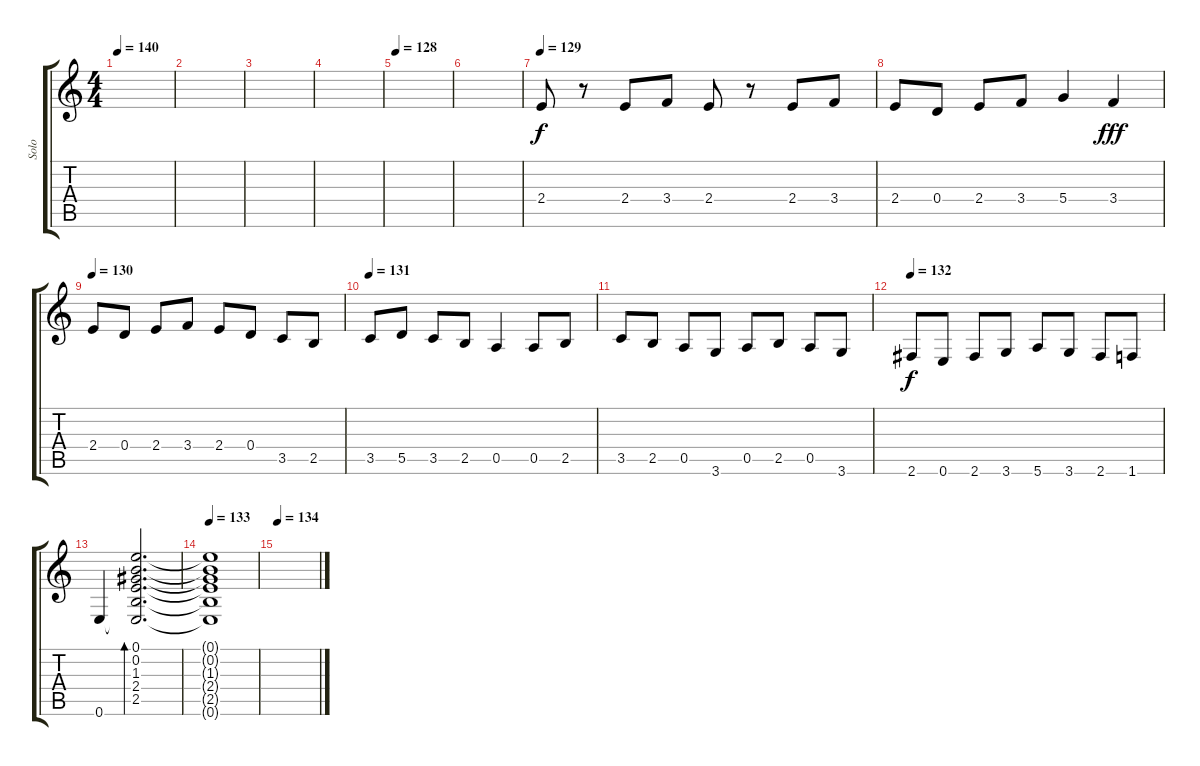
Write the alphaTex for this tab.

\track ("Solo" "Solo") {instrument distortionguitar}
\staff {score tabs}
\tuning (E4 B3 G3 D3 A2 E2) {hide}
\ts (4 4)
\tempo 140
\clef g2
\ks c
|
|
|
|
\tempo 128
|
|
\tempo 129
2.4.8 r.8 2.4.8 3.4.8 2.4.8 r.8 2.4.8 3.4.8 |
2.4.8 0.4.8 2.4.8 3.4.8 5.4.4{dy f} 3.4.4{dy fff} |
\tempo 130
2.4.8 0.4.8 2.4.8 3.4.8 2.4.8 0.4.8 3.5.8 2.5.8 |
\tempo 131
3.5.8 5.5.8 3.5.8 2.5.8 0.5.4 0.5.8 2.5.8 |
3.5.8 2.5.8 0.5.8 3.6.8 0.5.8 2.5.8 0.5.8 3.6.8 |
\tempo 132
2.6.8{dy f} 0.6.8 2.6.8 3.6.8 5.6.8 3.6.8 2.6.8 1.6.8 |
0.6.4 (0.1 0.2 1.3 2.4 2.5 0.6{t}).2{d bd 240 volume 12} |
\tempo 133
(0.1{t} 0.2{t} 1.3{t} 2.4{t} 2.5{t} 0.6{t}).1 |
\tempo 134
